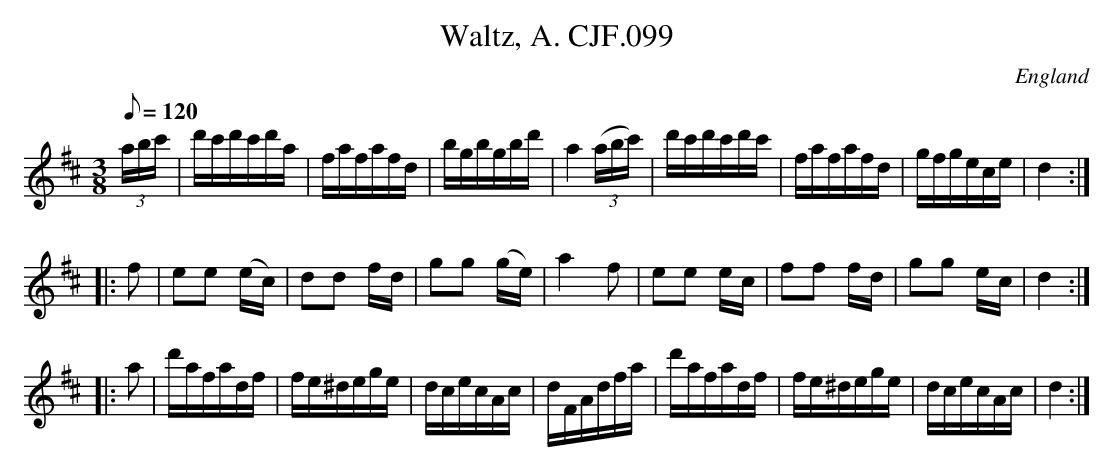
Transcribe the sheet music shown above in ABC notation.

X:1
T:Waltz, A. CJF.099
O:England
M:3/8
L:1/16
Q:1/8=120
K:D major
(3abc'|d'c'd'c'd'a|fafafd|bgbgbd'|a4((3abc')|\
d'c'd'c'd'c'|fafafd|gfgece|d4:|!
|:f2|e2e2 (ec)|d2d2 fd|g2g2 (ge)|a4f2|\
e2e2 ec|f2f2 fd|g2g2 ec|d4:|!
|:a2|d'afadf|fe^dege|dcecAc|dFAdfa|\
d'afadf|fe^dege|dcecAc|d4:|
